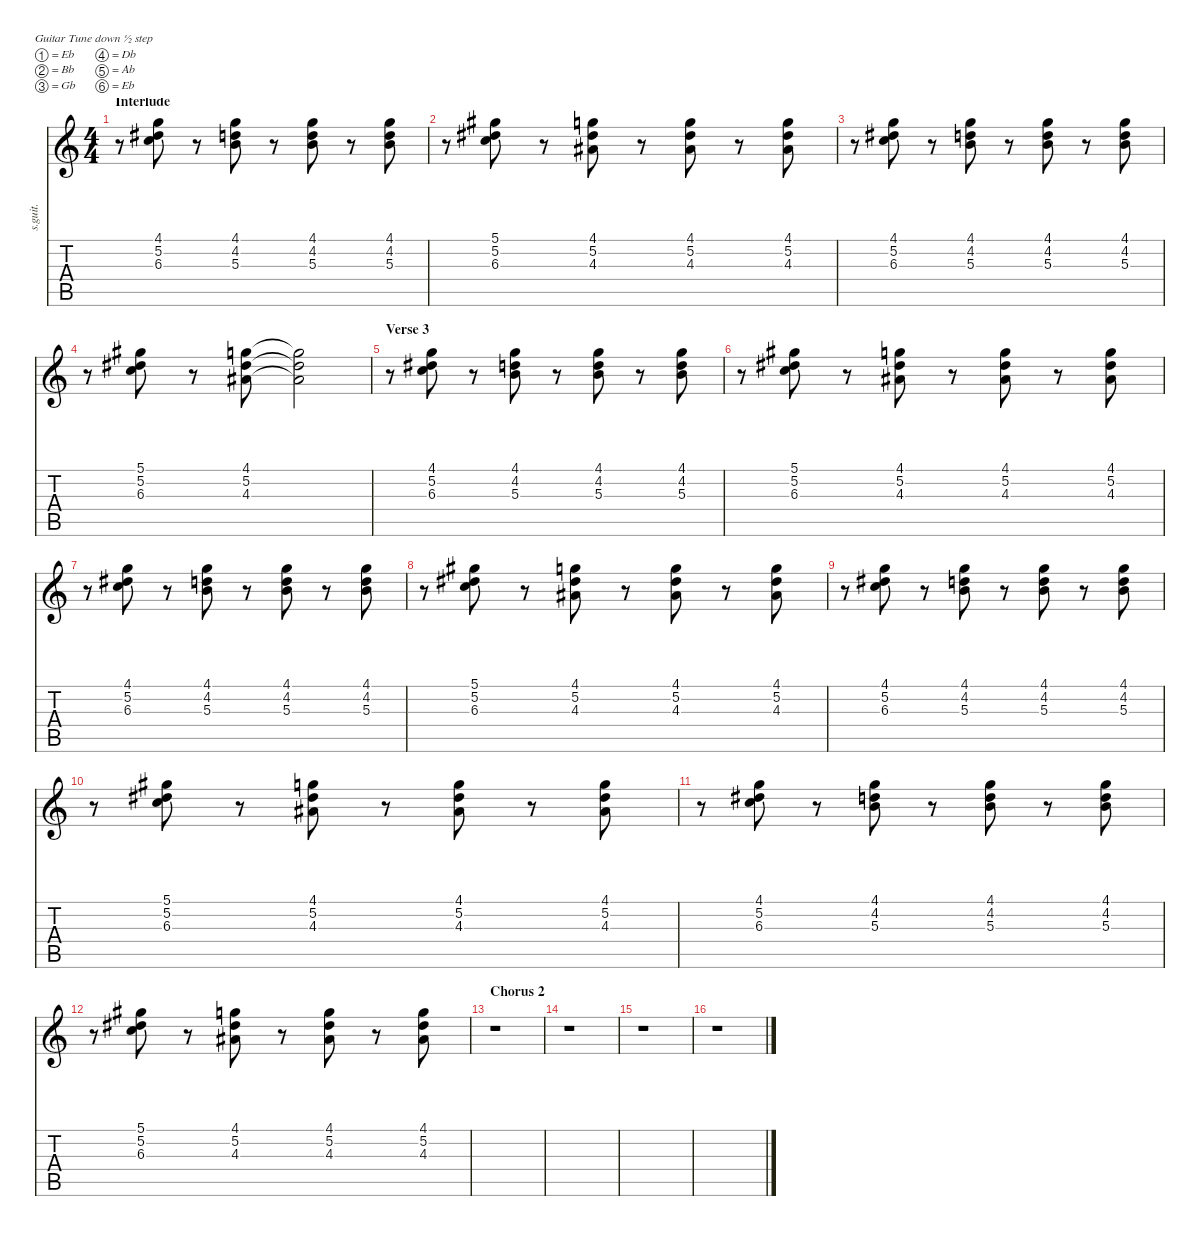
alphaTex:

\defaultSystemsLayout 4
\hideDynamics
\bracketExtendMode nobrackets
\track ("Rhythm Guitar (Brian Bell)" "s.guit.") {instrument electricguitarclean}
\staff {score tabs}
\tuning (Eb4 Bb3 Gb3 Db3 Ab2 Eb2)
\ts (4 4)
\section ("" "Interlude")
\tempo (76 hide)
\clef g2
\ks c
r.8{dy f} (4.1 5.2{acc #} 6.3).8{lyrics (0 "") lyrics (1 "") lyrics (2 "") lyrics (3 "") lyrics (4 "") lyrics (5 "") lyrics (6 "") lyrics (7 "") lyrics (8 "") lyrics (9 "")} r.8 (4.1 4.2 5.3).8{lyrics (0 "") lyrics (1 "") lyrics (2 "") lyrics (3 "") lyrics (4 "") lyrics (5 "") lyrics (6 "") lyrics (7 "") lyrics (8 "") lyrics (9 "")} r.8 (4.1 4.2 5.3).8{lyrics (0 "") lyrics (1 "") lyrics (2 "") lyrics (3 "") lyrics (4 "") lyrics (5 "") lyrics (6 "") lyrics (7 "") lyrics (8 "") lyrics (9 "")} r.8 (4.1 4.2 5.3).8{lyrics (0 "") lyrics (1 "") lyrics (2 "") lyrics (3 "") lyrics (4 "") lyrics (5 "") lyrics (6 "") lyrics (7 "") lyrics (8 "") lyrics (9 "")} |
r.8 (5.1{acc #} 5.2{acc #} 6.3).8{lyrics (0 "") lyrics (1 "") lyrics (2 "") lyrics (3 "") lyrics (4 "") lyrics (5 "") lyrics (6 "") lyrics (7 "") lyrics (8 "") lyrics (9 "")} r.8 (4.1 5.2{acc #} 4.3{acc #}).8{lyrics (0 "") lyrics (1 "") lyrics (2 "") lyrics (3 "") lyrics (4 "") lyrics (5 "") lyrics (6 "") lyrics (7 "") lyrics (8 "") lyrics (9 "")} r.8 (4.1 5.2{acc #} 4.3{acc #}).8{lyrics (0 "") lyrics (1 "") lyrics (2 "") lyrics (3 "") lyrics (4 "") lyrics (5 "") lyrics (6 "") lyrics (7 "") lyrics (8 "") lyrics (9 "")} r.8 (4.1 5.2{acc #} 4.3{acc #}).8{lyrics (0 "") lyrics (1 "") lyrics (2 "") lyrics (3 "") lyrics (4 "") lyrics (5 "") lyrics (6 "") lyrics (7 "") lyrics (8 "") lyrics (9 "")} |
r.8 (4.1 5.2{acc #} 6.3).8{lyrics (0 "") lyrics (1 "") lyrics (2 "") lyrics (3 "") lyrics (4 "") lyrics (5 "") lyrics (6 "") lyrics (7 "") lyrics (8 "") lyrics (9 "")} r.8 (4.1 4.2 5.3).8{lyrics (0 "") lyrics (1 "") lyrics (2 "") lyrics (3 "") lyrics (4 "") lyrics (5 "") lyrics (6 "") lyrics (7 "") lyrics (8 "") lyrics (9 "")} r.8 (4.1 4.2 5.3).8{lyrics (0 "") lyrics (1 "") lyrics (2 "") lyrics (3 "") lyrics (4 "") lyrics (5 "") lyrics (6 "") lyrics (7 "") lyrics (8 "") lyrics (9 "")} r.8 (4.1 4.2 5.3).8{lyrics (0 "") lyrics (1 "") lyrics (2 "") lyrics (3 "") lyrics (4 "") lyrics (5 "") lyrics (6 "") lyrics (7 "") lyrics (8 "") lyrics (9 "")} |
r.8 (5.1{acc #} 5.2{acc #} 6.3).8{lyrics (0 "") lyrics (1 "") lyrics (2 "") lyrics (3 "") lyrics (4 "") lyrics (5 "") lyrics (6 "") lyrics (7 "") lyrics (8 "") lyrics (9 "")} r.8 (4.1 5.2{acc #} 4.3{acc #}).8{lyrics (0 "") lyrics (1 "") lyrics (2 "") lyrics (3 "") lyrics (4 "") lyrics (5 "") lyrics (6 "") lyrics (7 "") lyrics (8 "") lyrics (9 "")} (4.1{t} 5.2{t acc #} 4.3{t acc #}).2{lyrics (0 "") lyrics (1 "") lyrics (2 "") lyrics (3 "") lyrics (4 "") lyrics (5 "") lyrics (6 "") lyrics (7 "") lyrics (8 "") lyrics (9 "")} |
\section ("" "Verse 3")
r.8 (4.1 5.2{acc #} 6.3).8{lyrics (0 "") lyrics (1 "") lyrics (2 "") lyrics (3 "") lyrics (4 "") lyrics (5 "") lyrics (6 "") lyrics (7 "") lyrics (8 "") lyrics (9 "")} r.8 (4.1 4.2 5.3).8{lyrics (0 "") lyrics (1 "") lyrics (2 "") lyrics (3 "") lyrics (4 "") lyrics (5 "") lyrics (6 "") lyrics (7 "") lyrics (8 "") lyrics (9 "")} r.8 (4.1 4.2 5.3).8{lyrics (0 "") lyrics (1 "") lyrics (2 "") lyrics (3 "") lyrics (4 "") lyrics (5 "") lyrics (6 "") lyrics (7 "") lyrics (8 "") lyrics (9 "")} r.8 (4.1 4.2 5.3).8{lyrics (0 "") lyrics (1 "") lyrics (2 "") lyrics (3 "") lyrics (4 "") lyrics (5 "") lyrics (6 "") lyrics (7 "") lyrics (8 "") lyrics (9 "")} |
r.8 (5.1{acc #} 5.2{acc #} 6.3).8{lyrics (0 "") lyrics (1 "") lyrics (2 "") lyrics (3 "") lyrics (4 "") lyrics (5 "") lyrics (6 "") lyrics (7 "") lyrics (8 "") lyrics (9 "")} r.8 (4.1 5.2{acc #} 4.3{acc #}).8{lyrics (0 "") lyrics (1 "") lyrics (2 "") lyrics (3 "") lyrics (4 "") lyrics (5 "") lyrics (6 "") lyrics (7 "") lyrics (8 "") lyrics (9 "")} r.8 (4.1 5.2{acc #} 4.3{acc #}).8{lyrics (0 "") lyrics (1 "") lyrics (2 "") lyrics (3 "") lyrics (4 "") lyrics (5 "") lyrics (6 "") lyrics (7 "") lyrics (8 "") lyrics (9 "")} r.8 (4.1 5.2{acc #} 4.3{acc #}).8{lyrics (0 "") lyrics (1 "") lyrics (2 "") lyrics (3 "") lyrics (4 "") lyrics (5 "") lyrics (6 "") lyrics (7 "") lyrics (8 "") lyrics (9 "")} |
r.8 (4.1 5.2{acc #} 6.3).8{lyrics (0 "") lyrics (1 "") lyrics (2 "") lyrics (3 "") lyrics (4 "") lyrics (5 "") lyrics (6 "") lyrics (7 "") lyrics (8 "") lyrics (9 "")} r.8 (4.1 4.2 5.3).8{lyrics (0 "") lyrics (1 "") lyrics (2 "") lyrics (3 "") lyrics (4 "") lyrics (5 "") lyrics (6 "") lyrics (7 "") lyrics (8 "") lyrics (9 "")} r.8 (4.1 4.2 5.3).8{lyrics (0 "") lyrics (1 "") lyrics (2 "") lyrics (3 "") lyrics (4 "") lyrics (5 "") lyrics (6 "") lyrics (7 "") lyrics (8 "") lyrics (9 "")} r.8 (4.1 4.2 5.3).8{lyrics (0 "") lyrics (1 "") lyrics (2 "") lyrics (3 "") lyrics (4 "") lyrics (5 "") lyrics (6 "") lyrics (7 "") lyrics (8 "") lyrics (9 "")} |
r.8 (5.1{acc #} 5.2{acc #} 6.3).8{lyrics (0 "") lyrics (1 "") lyrics (2 "") lyrics (3 "") lyrics (4 "") lyrics (5 "") lyrics (6 "") lyrics (7 "") lyrics (8 "") lyrics (9 "")} r.8 (4.1 5.2{acc #} 4.3{acc #}).8{lyrics (0 "") lyrics (1 "") lyrics (2 "") lyrics (3 "") lyrics (4 "") lyrics (5 "") lyrics (6 "") lyrics (7 "") lyrics (8 "") lyrics (9 "")} r.8 (4.1 5.2{acc #} 4.3{acc #}).8{lyrics (0 "") lyrics (1 "") lyrics (2 "") lyrics (3 "") lyrics (4 "") lyrics (5 "") lyrics (6 "") lyrics (7 "") lyrics (8 "") lyrics (9 "")} r.8 (4.1 5.2{acc #} 4.3{acc #}).8{lyrics (0 "") lyrics (1 "") lyrics (2 "") lyrics (3 "") lyrics (4 "") lyrics (5 "") lyrics (6 "") lyrics (7 "") lyrics (8 "") lyrics (9 "")} |
r.8 (4.1 5.2{acc #} 6.3).8{lyrics (0 "") lyrics (1 "") lyrics (2 "") lyrics (3 "") lyrics (4 "") lyrics (5 "") lyrics (6 "") lyrics (7 "") lyrics (8 "") lyrics (9 "")} r.8 (4.1 4.2 5.3).8{lyrics (0 "") lyrics (1 "") lyrics (2 "") lyrics (3 "") lyrics (4 "") lyrics (5 "") lyrics (6 "") lyrics (7 "") lyrics (8 "") lyrics (9 "")} r.8 (4.1 4.2 5.3).8{lyrics (0 "") lyrics (1 "") lyrics (2 "") lyrics (3 "") lyrics (4 "") lyrics (5 "") lyrics (6 "") lyrics (7 "") lyrics (8 "") lyrics (9 "")} r.8 (4.1 4.2 5.3).8{lyrics (0 "") lyrics (1 "") lyrics (2 "") lyrics (3 "") lyrics (4 "") lyrics (5 "") lyrics (6 "") lyrics (7 "") lyrics (8 "") lyrics (9 "")} |
r.8 (5.1{acc #} 5.2{acc #} 6.3).8{lyrics (0 "") lyrics (1 "") lyrics (2 "") lyrics (3 "") lyrics (4 "") lyrics (5 "") lyrics (6 "") lyrics (7 "") lyrics (8 "") lyrics (9 "")} r.8 (4.1 5.2{acc #} 4.3{acc #}).8{lyrics (0 "") lyrics (1 "") lyrics (2 "") lyrics (3 "") lyrics (4 "") lyrics (5 "") lyrics (6 "") lyrics (7 "") lyrics (8 "") lyrics (9 "")} r.8 (4.1 5.2{acc #} 4.3{acc #}).8{lyrics (0 "") lyrics (1 "") lyrics (2 "") lyrics (3 "") lyrics (4 "") lyrics (5 "") lyrics (6 "") lyrics (7 "") lyrics (8 "") lyrics (9 "")} r.8 (4.1 5.2{acc #} 4.3{acc #}).8{lyrics (0 "") lyrics (1 "") lyrics (2 "") lyrics (3 "") lyrics (4 "") lyrics (5 "") lyrics (6 "") lyrics (7 "") lyrics (8 "") lyrics (9 "")} |
r.8 (4.1 5.2{acc #} 6.3).8{lyrics (0 "") lyrics (1 "") lyrics (2 "") lyrics (3 "") lyrics (4 "") lyrics (5 "") lyrics (6 "") lyrics (7 "") lyrics (8 "") lyrics (9 "")} r.8 (4.1 4.2 5.3).8{lyrics (0 "") lyrics (1 "") lyrics (2 "") lyrics (3 "") lyrics (4 "") lyrics (5 "") lyrics (6 "") lyrics (7 "") lyrics (8 "") lyrics (9 "")} r.8 (4.1 4.2 5.3).8{lyrics (0 "") lyrics (1 "") lyrics (2 "") lyrics (3 "") lyrics (4 "") lyrics (5 "") lyrics (6 "") lyrics (7 "") lyrics (8 "") lyrics (9 "")} r.8 (4.1 4.2 5.3).8{lyrics (0 "") lyrics (1 "") lyrics (2 "") lyrics (3 "") lyrics (4 "") lyrics (5 "") lyrics (6 "") lyrics (7 "") lyrics (8 "") lyrics (9 "")} |
r.8 (5.1{acc #} 5.2{acc #} 6.3).8{lyrics (0 "") lyrics (1 "") lyrics (2 "") lyrics (3 "") lyrics (4 "") lyrics (5 "") lyrics (6 "") lyrics (7 "") lyrics (8 "") lyrics (9 "")} r.8 (4.1 5.2{acc #} 4.3{acc #}).8{lyrics (0 "") lyrics (1 "") lyrics (2 "") lyrics (3 "") lyrics (4 "") lyrics (5 "") lyrics (6 "") lyrics (7 "") lyrics (8 "") lyrics (9 "")} r.8 (4.1 5.2{acc #} 4.3{acc #}).8{lyrics (0 "") lyrics (1 "") lyrics (2 "") lyrics (3 "") lyrics (4 "") lyrics (5 "") lyrics (6 "") lyrics (7 "") lyrics (8 "") lyrics (9 "")} r.8 (4.1 5.2{acc #} 4.3{acc #}).8{lyrics (0 "") lyrics (1 "") lyrics (2 "") lyrics (3 "") lyrics (4 "") lyrics (5 "") lyrics (6 "") lyrics (7 "") lyrics (8 "") lyrics (9 "")} |
\section ("" "Chorus 2")
r.1 |
r.1 |
r.1 |
r.1
